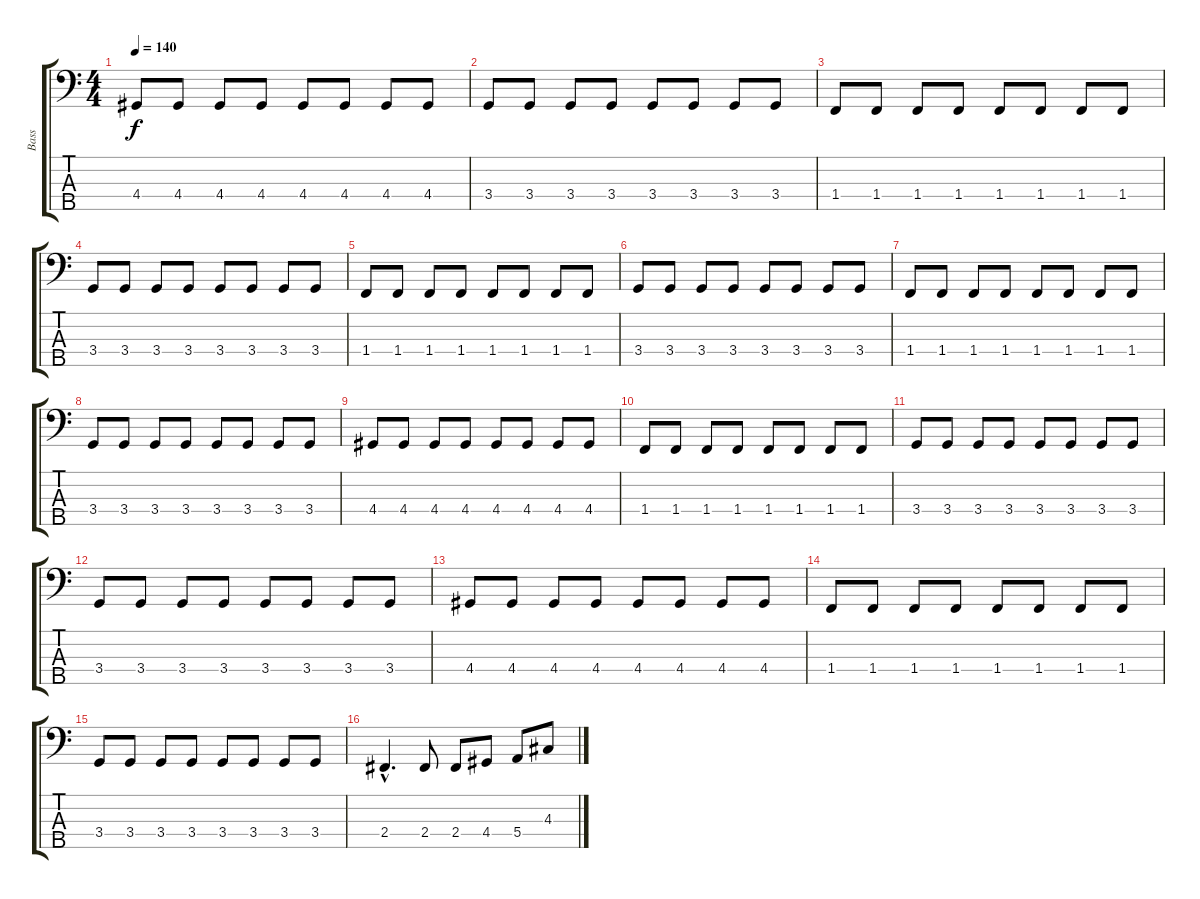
\track ("Bass" "Bass") {instrument electricbassfinger}
\staff {score tabs}
\tuning (G2 D2 A1 E1 B0) {hide}
\ts (4 4)
\tempo 140
\clef f4
\ks c
4.4.8{dy f} 4.4.8 4.4.8 4.4.8 4.4.8 4.4.8 4.4.8 4.4.8 |
3.4.8 3.4.8 3.4.8 3.4.8 3.4.8 3.4.8 3.4.8 3.4.8 |
1.4.8 1.4.8 1.4.8 1.4.8 1.4.8 1.4.8 1.4.8 1.4.8 |
3.4.8 3.4.8 3.4.8 3.4.8 3.4.8 3.4.8 3.4.8 3.4.8 |
1.4.8 1.4.8 1.4.8 1.4.8 1.4.8 1.4.8 1.4.8 1.4.8 |
3.4.8 3.4.8 3.4.8 3.4.8 3.4.8 3.4.8 3.4.8 3.4.8 |
1.4.8 1.4.8 1.4.8 1.4.8 1.4.8 1.4.8 1.4.8 1.4.8 |
3.4.8 3.4.8 3.4.8 3.4.8 3.4.8 3.4.8 3.4.8 3.4.8 |
4.4.8 4.4.8 4.4.8 4.4.8 4.4.8 4.4.8 4.4.8 4.4.8 |
1.4.8 1.4.8 1.4.8 1.4.8 1.4.8 1.4.8 1.4.8 1.4.8 |
3.4.8 3.4.8 3.4.8 3.4.8 3.4.8 3.4.8 3.4.8 3.4.8 |
3.4.8 3.4.8 3.4.8 3.4.8 3.4.8 3.4.8 3.4.8 3.4.8 |
4.4.8 4.4.8 4.4.8 4.4.8 4.4.8 4.4.8 4.4.8 4.4.8 |
1.4.8 1.4.8 1.4.8 1.4.8 1.4.8 1.4.8 1.4.8 1.4.8 |
3.4.8 3.4.8 3.4.8 3.4.8 3.4.8 3.4.8 3.4.8 3.4.8 |
2.4{hac}.4{d} 2.4.8 2.4.8 4.4.8 5.4.8 4.3.8
